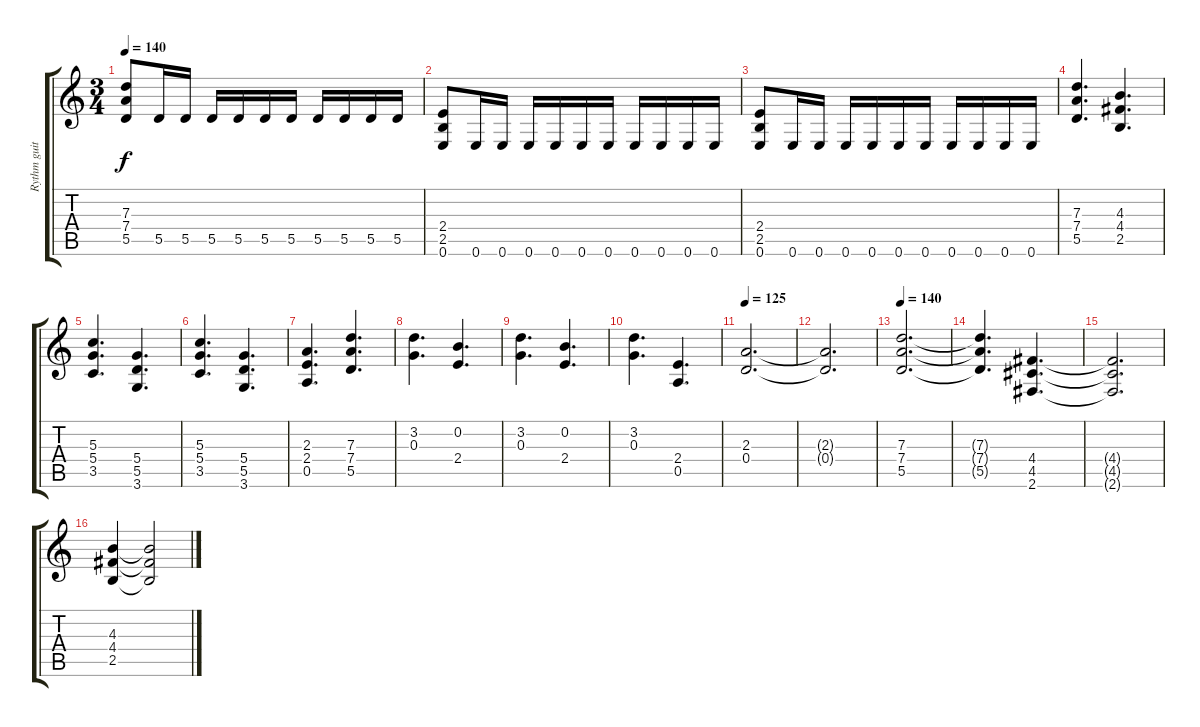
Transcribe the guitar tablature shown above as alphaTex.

\track ("Rythm guitar" "Rythm guit") {instrument distortionguitar}
\staff {score tabs}
\tuning (E4 B3 G3 D3 A2 E2) {hide}
\ts (3 4)
\tempo 140
\clef g2
\ks c
(7.3 7.4 5.5).8{dy f} 5.5.16 5.5.16 5.5.16 5.5.16 5.5.16 5.5.16 5.5.16 5.5.16 5.5.16 5.5.16 |
(2.4 2.5 0.6).8 0.6.16 0.6.16 0.6.16 0.6.16 0.6.16 0.6.16 0.6.16 0.6.16 0.6.16 0.6.16 |
(2.4 2.5 0.6).8 0.6.16 0.6.16 0.6.16 0.6.16 0.6.16 0.6.16 0.6.16 0.6.16 0.6.16 0.6.16 |
(7.3 7.4 5.5).4{d} (4.3 4.4 2.5).4{d} |
(5.3 5.4 3.5).4{d} (5.4 5.5 3.6).4{d} |
(5.3 5.4 3.5).4{d} (5.4 5.5 3.6).4{d} |
(2.3 2.4 0.5).4{d} (7.3 7.4 5.5).4{d} |
(3.2 0.3).4{d} (0.2 2.4).4{d} |
(3.2 0.3).4{d} (0.2 2.4).4{d} |
(3.2 0.3).4{d} (2.4 0.5).4{d} |
\tempo 125
(2.3 0.4).2{d} |
(2.3{t} 0.4{t}).2{d} |
\tempo 140
(7.3 7.4 5.5).2{d} |
(7.3{t} 7.4{t} 5.5{t}).4{d} (4.4 4.5 2.6).4{d} |
(4.4{t} 4.5{t} 2.6{t}).2{d} |
(4.3 4.4 2.5).4 (4.3{t} 4.4{t} 2.5{t}).2
